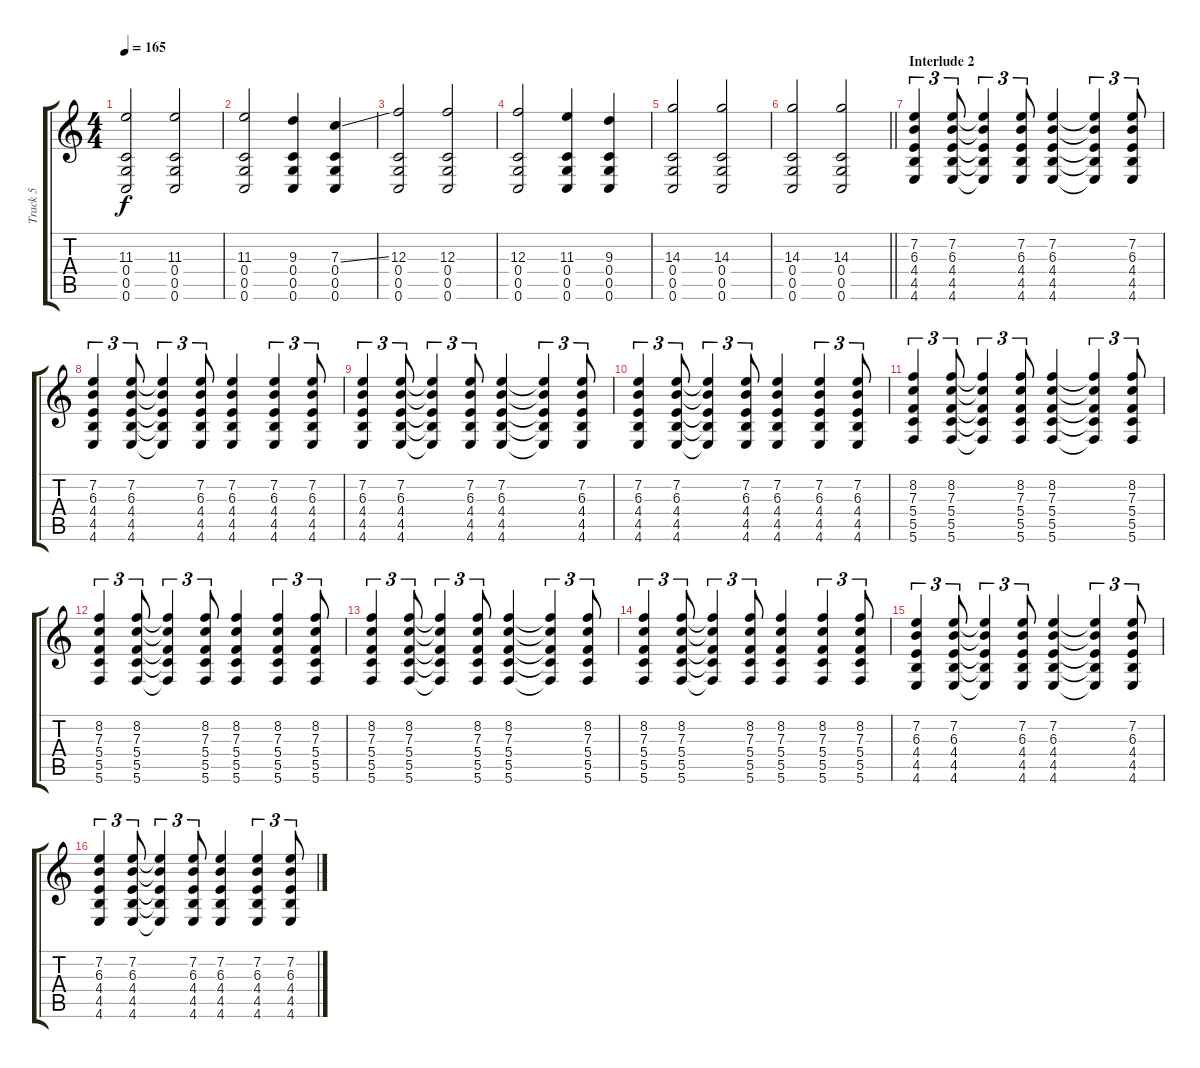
\track ("Track 5" "Track 5") {instrument overdrivenguitar}
\staff {score tabs}
\tuning (D4 A3 F3 C3 G2 C2) {hide}
\ts (4 4)
\tempo 165
\clef g2
\ks c
(11.3 0.4 0.5 0.6).2{dy f} (11.3 0.4 0.5 0.6).2 |
(11.3 0.4 0.5 0.6).2 (9.3 0.4 0.5 0.6).4 (7.3{ss} 0.4 0.5 0.6).4 |
(12.3 0.4 0.5 0.6).2 (12.3 0.4 0.5 0.6).2 |
(12.3 0.4 0.5 0.6).2 (11.3 0.4 0.5 0.6).4 (9.3 0.4 0.5 0.6).4 |
(14.3 0.4 0.5 0.6).2 (14.3 0.4 0.5 0.6).2 |
\barLineRight lightlight
(14.3 0.4 0.5 0.6).2 (14.3 0.4 0.5 0.6).2 |
\section ("" "Interlude 2")
(7.2 6.3 4.4 4.5 4.6).4{tu (3 2) instrument overdrivenguitar} (7.2 6.3 4.4 4.5 4.6).8{tu (3 2)} (7.2{t} 6.3{t} 4.4{t} 4.5{t} 4.6{t}).4{tu (3 2)} (7.2 6.3 4.4 4.5 4.6).8{tu (3 2)} (7.2 6.3 4.4 4.5 4.6).4 (7.2{t} 6.3{t} 4.4{t} 4.5{t} 4.6{t}).4{tu (3 2)} (7.2 6.3 4.4 4.5 4.6).8{tu (3 2)} |
(7.2 6.3 4.4 4.5 4.6).4{tu (3 2)} (7.2 6.3 4.4 4.5 4.6).8{tu (3 2)} (7.2{t} 6.3{t} 4.4{t} 4.5{t} 4.6{t}).4{tu (3 2)} (7.2 6.3 4.4 4.5 4.6).8{tu (3 2)} (7.2 6.3 4.4 4.5 4.6).4 (7.2 6.3 4.4 4.5 4.6).4{tu (3 2)} (7.2 6.3 4.4 4.5 4.6).8{tu (3 2)} |
(7.2 6.3 4.4 4.5 4.6).4{tu (3 2)} (7.2 6.3 4.4 4.5 4.6).8{tu (3 2)} (7.2{t} 6.3{t} 4.4{t} 4.5{t} 4.6{t}).4{tu (3 2)} (7.2 6.3 4.4 4.5 4.6).8{tu (3 2)} (7.2 6.3 4.4 4.5 4.6).4 (7.2{t} 6.3{t} 4.4{t} 4.5{t} 4.6{t}).4{tu (3 2)} (7.2 6.3 4.4 4.5 4.6).8{tu (3 2)} |
(7.2 6.3 4.4 4.5 4.6).4{tu (3 2)} (7.2 6.3 4.4 4.5 4.6).8{tu (3 2)} (7.2{t} 6.3{t} 4.4{t} 4.5{t} 4.6{t}).4{tu (3 2)} (7.2 6.3 4.4 4.5 4.6).8{tu (3 2)} (7.2 6.3 4.4 4.5 4.6).4 (7.2 6.3 4.4 4.5 4.6).4{tu (3 2)} (7.2 6.3 4.4 4.5 4.6).8{tu (3 2)} |
(8.2 7.3 5.4 5.5 5.6).4{tu (3 2)} (8.2 7.3 5.4 5.5 5.6).8{tu (3 2)} (8.2{t} 7.3{t} 5.4{t} 5.5{t} 5.6{t}).4{tu (3 2)} (8.2 7.3 5.4 5.5 5.6).8{tu (3 2)} (8.2 7.3 5.4 5.5 5.6).4 (8.2{t} 7.3{t} 5.4{t} 5.5{t} 5.6{t}).4{tu (3 2)} (8.2 7.3 5.4 5.5 5.6).8{tu (3 2)} |
(8.2 7.3 5.4 5.5 5.6).4{tu (3 2)} (8.2 7.3 5.4 5.5 5.6).8{tu (3 2)} (8.2{t} 7.3{t} 5.4{t} 5.5{t} 5.6{t}).4{tu (3 2)} (8.2 7.3 5.4 5.5 5.6).8{tu (3 2)} (8.2 7.3 5.4 5.5 5.6).4 (8.2 7.3 5.4 5.5 5.6).4{tu (3 2)} (8.2 7.3 5.4 5.5 5.6).8{tu (3 2)} |
(8.2 7.3 5.4 5.5 5.6).4{tu (3 2)} (8.2 7.3 5.4 5.5 5.6).8{tu (3 2)} (8.2{t} 7.3{t} 5.4{t} 5.5{t} 5.6{t}).4{tu (3 2)} (8.2 7.3 5.4 5.5 5.6).8{tu (3 2)} (8.2 7.3 5.4 5.5 5.6).4 (8.2{t} 7.3{t} 5.4{t} 5.5{t} 5.6{t}).4{tu (3 2)} (8.2 7.3 5.4 5.5 5.6).8{tu (3 2)} |
(8.2 7.3 5.4 5.5 5.6).4{tu (3 2)} (8.2 7.3 5.4 5.5 5.6).8{tu (3 2)} (8.2{t} 7.3{t} 5.4{t} 5.5{t} 5.6{t}).4{tu (3 2)} (8.2 7.3 5.4 5.5 5.6).8{tu (3 2)} (8.2 7.3 5.4 5.5 5.6).4 (8.2 7.3 5.4 5.5 5.6).4{tu (3 2)} (8.2 7.3 5.4 5.5 5.6).8{tu (3 2)} |
(7.2 6.3 4.4 4.5 4.6).4{tu (3 2) instrument overdrivenguitar} (7.2 6.3 4.4 4.5 4.6).8{tu (3 2)} (7.2{t} 6.3{t} 4.4{t} 4.5{t} 4.6{t}).4{tu (3 2)} (7.2 6.3 4.4 4.5 4.6).8{tu (3 2)} (7.2 6.3 4.4 4.5 4.6).4 (7.2{t} 6.3{t} 4.4{t} 4.5{t} 4.6{t}).4{tu (3 2)} (7.2 6.3 4.4 4.5 4.6).8{tu (3 2)} |
(7.2 6.3 4.4 4.5 4.6).4{tu (3 2)} (7.2 6.3 4.4 4.5 4.6).8{tu (3 2)} (7.2{t} 6.3{t} 4.4{t} 4.5{t} 4.6{t}).4{tu (3 2)} (7.2 6.3 4.4 4.5 4.6).8{tu (3 2)} (7.2 6.3 4.4 4.5 4.6).4 (7.2 6.3 4.4 4.5 4.6).4{tu (3 2)} (7.2 6.3 4.4 4.5 4.6).8{tu (3 2)}
